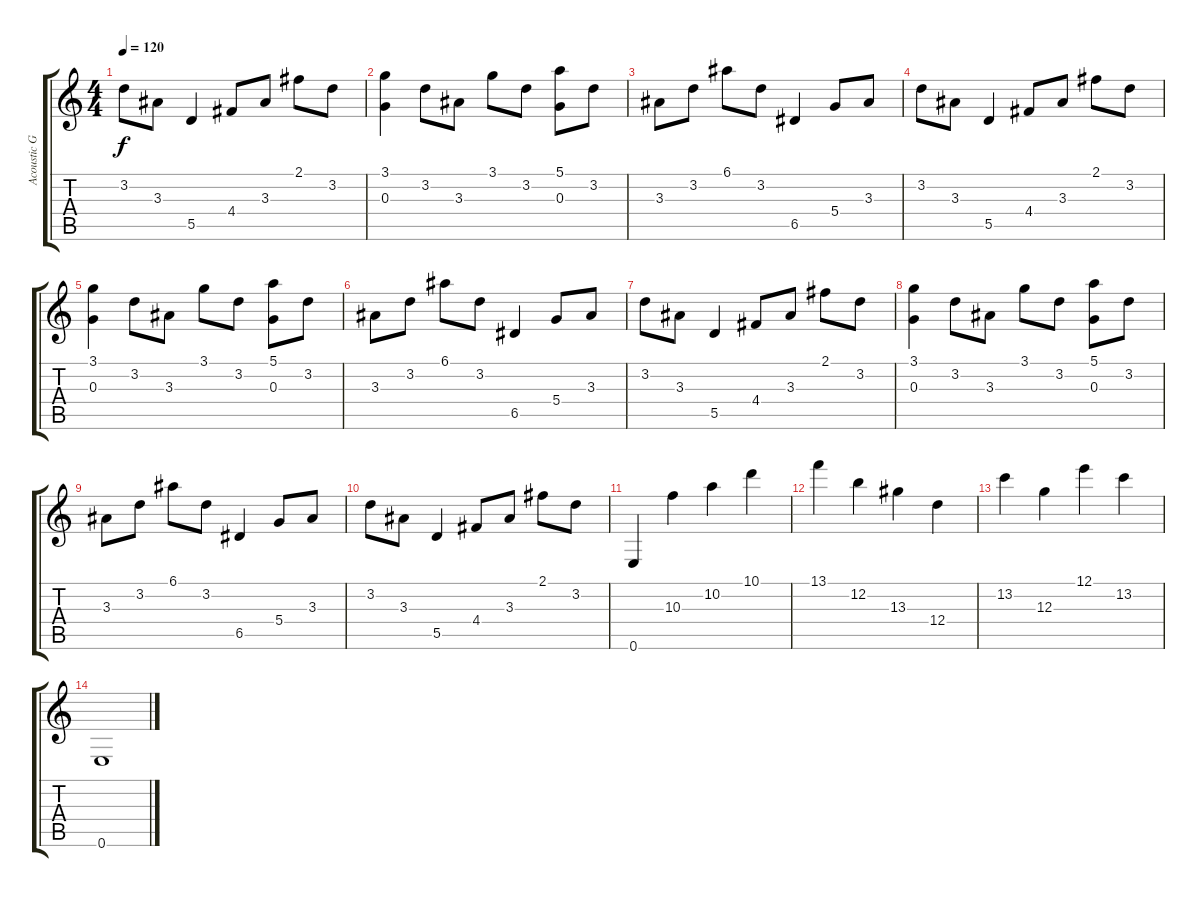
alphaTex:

\track ("Acoustic Guitar (Steel)" "Acoustic G") {instrument acousticguitarsteel}
\staff {score tabs}
\tuning (E4 B3 G3 D3 A2 E2) {hide}
\ts (4 4)
\tempo 120
\clef g2
\ks c
3.2.8{dy f} 3.3.8 5.5.4 4.4.8 3.3.8 2.1.8 3.2.8 |
(3.1 0.3).4 3.2.8 3.3.8 3.1.8 3.2.8 (5.1 0.3).8 3.2.8 |
3.3.8 3.2.8 6.1.8 3.2.8 6.5.4 5.4.8 3.3.8 |
3.2.8 3.3.8 5.5.4 4.4.8 3.3.8 2.1.8 3.2.8 |
(3.1 0.3).4 3.2.8 3.3.8 3.1.8 3.2.8 (5.1 0.3).8 3.2.8 |
3.3.8 3.2.8 6.1.8 3.2.8 6.5.4 5.4.8 3.3.8 |
3.2.8 3.3.8 5.5.4 4.4.8 3.3.8 2.1.8 3.2.8 |
(3.1 0.3).4 3.2.8 3.3.8 3.1.8 3.2.8 (5.1 0.3).8 3.2.8 |
3.3.8 3.2.8 6.1.8 3.2.8 6.5.4 5.4.8 3.3.8 |
3.2.8 3.3.8 5.5.4 4.4.8 3.3.8 2.1.8 3.2.8 |
0.6.4 10.3.4 10.2.4 10.1.4 |
13.1.4 12.2.4 13.3.4 12.4.4 |
13.2.4 12.3.4 12.1.4 13.2.4 |
0.6.1
